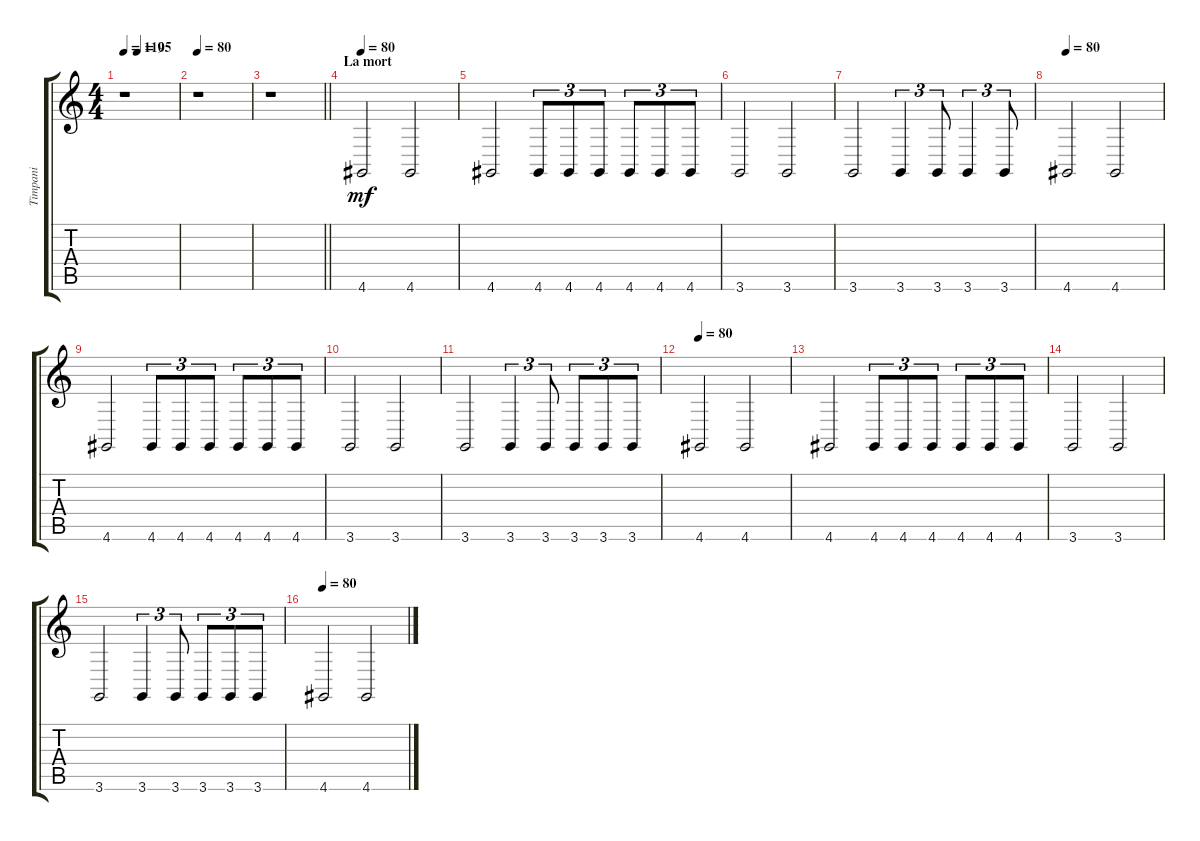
\track ("Timpani" "Timpani") {instrument timpani}
\staff {score tabs}
\tuning (E4 B3 G3 D3 A2 E2) {hide}
\ts (4 4)
\tempo 110
\tempo (95 0.25)
\clef g2
\ks c
r.1{dy mf} |
\tempo 80
r.1 |
\barLineRight lightlight
r.1 |
\section ("" "La mort")
\tempo 80
4.6.2 4.6.2 |
4.6.2 4.6.8{tu (3 2)} 4.6.8{tu (3 2)} 4.6.8{tu (3 2)} 4.6.8{tu (3 2)} 4.6.8{tu (3 2)} 4.6.8{tu (3 2)} |
3.6.2 3.6.2 |
3.6.2 3.6.4{tu (3 2)} 3.6.8{tu (3 2)} 3.6.4{tu (3 2)} 3.6.8{tu (3 2)} |
\tempo 80
4.6.2 4.6.2 |
4.6.2 4.6.8{tu (3 2)} 4.6.8{tu (3 2)} 4.6.8{tu (3 2)} 4.6.8{tu (3 2)} 4.6.8{tu (3 2)} 4.6.8{tu (3 2)} |
3.6.2 3.6.2 |
3.6.2 3.6.4{tu (3 2)} 3.6.8{tu (3 2)} 3.6.8{tu (3 2)} 3.6.8{tu (3 2)} 3.6.8{tu (3 2)} |
\tempo 80
4.6.2 4.6.2 |
4.6.2 4.6.8{tu (3 2)} 4.6.8{tu (3 2)} 4.6.8{tu (3 2)} 4.6.8{tu (3 2)} 4.6.8{tu (3 2)} 4.6.8{tu (3 2)} |
3.6.2 3.6.2 |
3.6.2 3.6.4{tu (3 2)} 3.6.8{tu (3 2)} 3.6.8{tu (3 2)} 3.6.8{tu (3 2)} 3.6.8{tu (3 2)} |
\tempo 80
4.6.2 4.6.2
